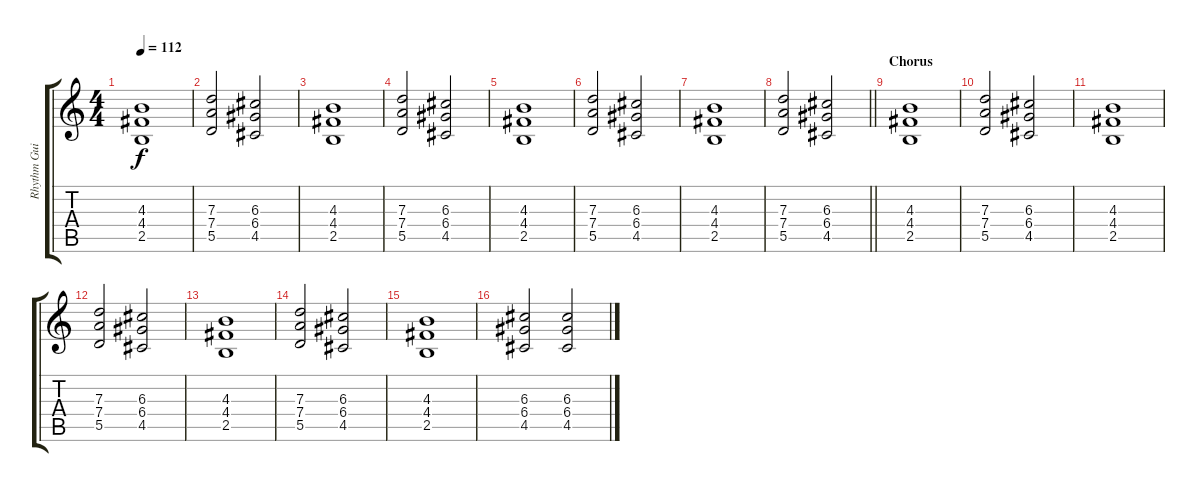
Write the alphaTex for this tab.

\track ("Rhythm Guitar" "Rhythm Gui") {instrument electricguitarmuted}
\staff {score tabs}
\tuning (E4 B3 G3 D3 A2 E2) {hide}
\ts (4 4)
\tempo 112
\clef g2
\ks c
(4.3 4.4 2.5).1{dy f} |
(7.3 7.4 5.5).2 (6.3 6.4 4.5).2 |
(4.3 4.4 2.5).1 |
(7.3 7.4 5.5).2 (6.3 6.4 4.5).2 |
(4.3 4.4 2.5).1 |
(7.3 7.4 5.5).2 (6.3 6.4 4.5).2 |
(4.3 4.4 2.5).1 |
\barLineRight lightlight
(7.3 7.4 5.5).2 (6.3 6.4 4.5).2 |
\section ("" "Chorus")
(4.3 4.4 2.5).1 |
(7.3 7.4 5.5).2 (6.3 6.4 4.5).2 |
(4.3 4.4 2.5).1 |
(7.3 7.4 5.5).2 (6.3 6.4 4.5).2 |
(4.3 4.4 2.5).1 |
(7.3 7.4 5.5).2 (6.3 6.4 4.5).2 |
(4.3 4.4 2.5).1 |
(6.3 6.4 4.5).2 (6.3 6.4 4.5).2
